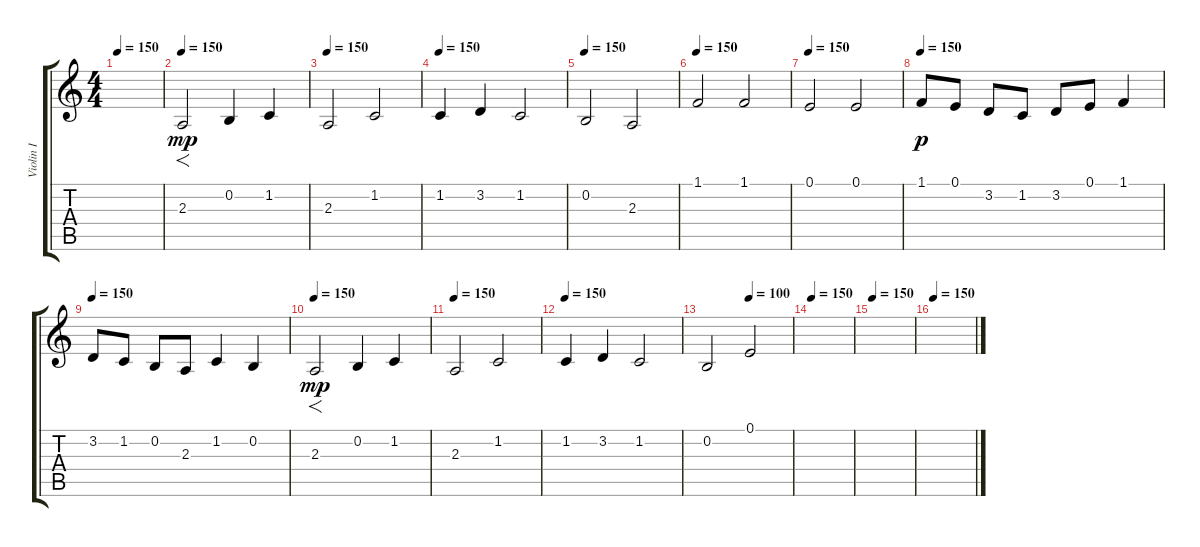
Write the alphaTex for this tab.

\track ("Violin I" "Violin I") {instrument violin}
\staff {score tabs}
\tuning (E4 B3 G3 D3 A2 E2) {hide}
\ts (4 4)
\tempo 150
\clef g2
\ks c
|
\tempo 150
2.3.2{f dy mp} 0.2.4 1.2.4 |
\tempo 150
2.3.2 1.2.2 |
\tempo 150
1.2.4 3.2.4 1.2.2 |
\tempo 150
0.2.2 2.3.2 |
\tempo 150
1.1.2 1.1.2 |
\tempo 150
0.1.2 0.1.2 |
\tempo 150
1.1.8{dy p} 0.1.8 3.2.8 1.2.8 3.2.8 0.1.8 1.1.4 |
\tempo 150
3.2.8 1.2.8 0.2.8 2.3.8 1.2.4 0.2.4 |
\tempo 150
2.3.2{f dy mp} 0.2.4 1.2.4 |
\tempo 150
2.3.2 1.2.2 |
\tempo 150
1.2.4 3.2.4 1.2.2 |
\tempo (100 0.5)
0.2.2 0.1.2 |
\tempo 150
|
\tempo 150
|
\tempo 150
